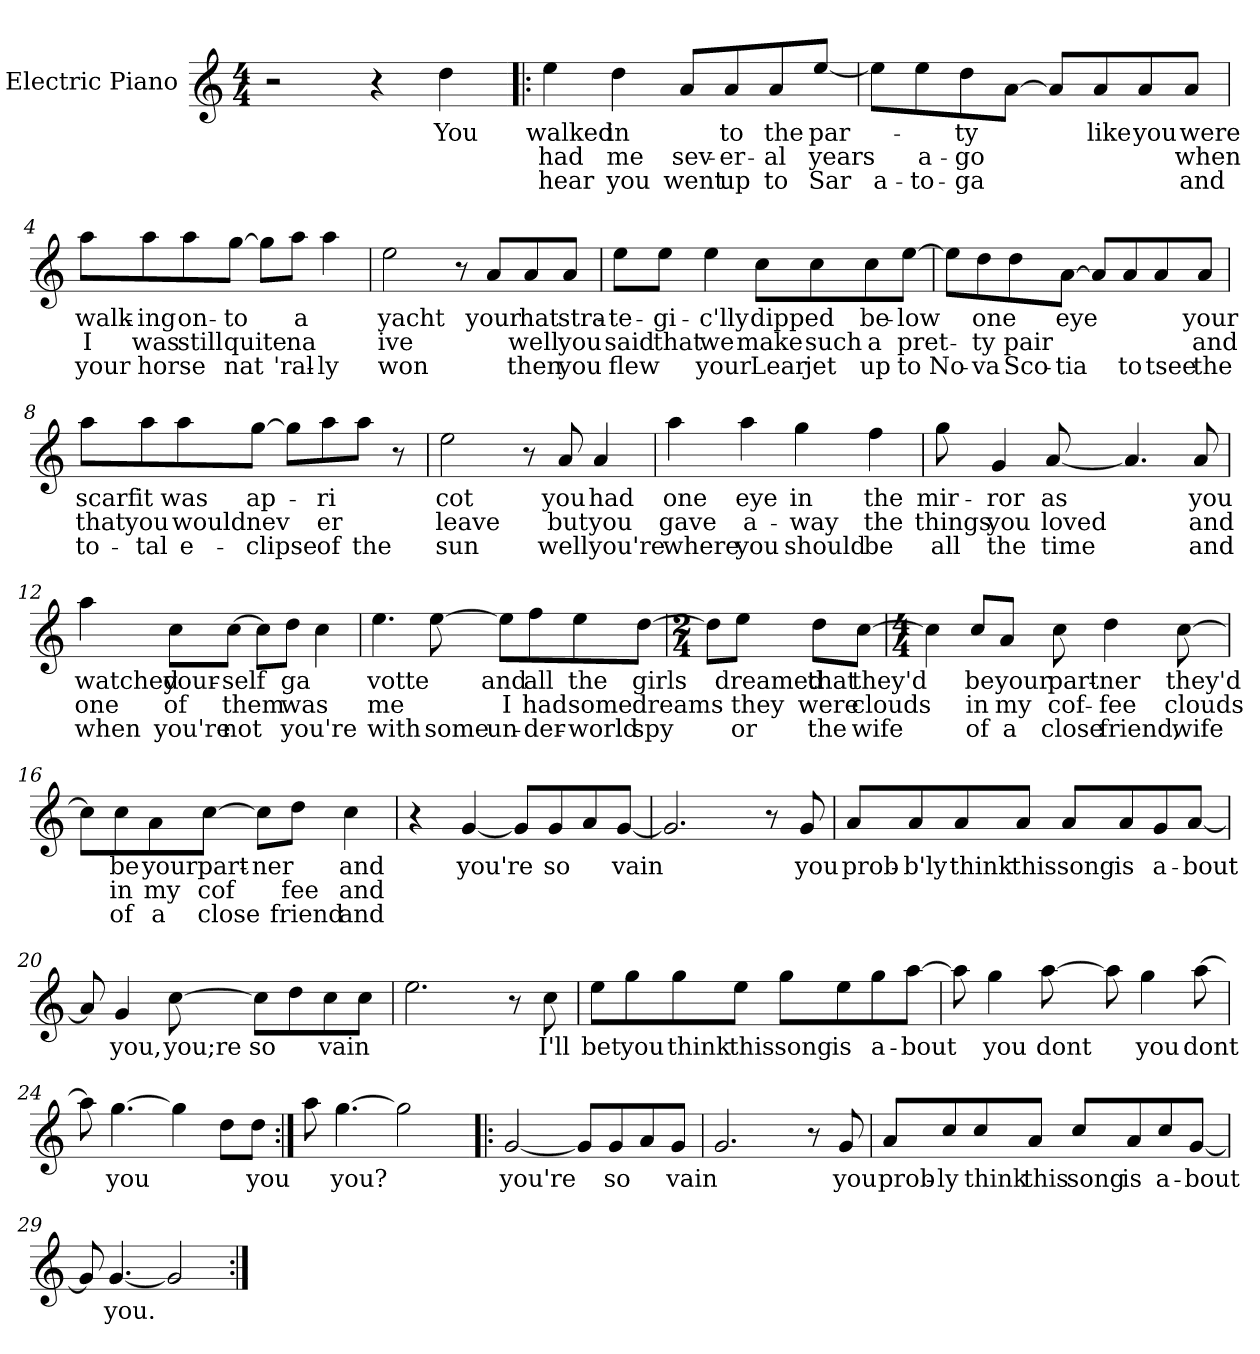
**kern	**text	**text	**text
*part1	*part1	*part1	*part1
*staff1	*staff1	*staff1	*staff1
*I"Electric Piano	*	*	*
*I'E.Pno	*	*	*
*clefG2	*	*	*
*k[]	*	*	*
*C:	*	*	*
*M4/4	*	*	*
=1	=1	=1	=1
2r	.	.	.
4r	.	.	.
4dd\	You	.	.
=2!|:	=2!|:	=2!|:	=2!|:
4ee\	walked	had	hear
4dd\	-in	me	you
8a/L	.	sev-	went
8a/	to	-er-	up
8a/	the	-al	to
[8ee/J	par-	years	Sar
=3	=3	=3	=3
8ee\L]	.	.	a-
8ee\	.	a-	-to-
8dd\	-ty	-go	-ga
[8a\J	.	.	.
8a/L]	.	.	.
8a/	like	.	.
8a/	you	.	.
8a/J	were	when	and
!!LO:LB:g=z
=4	=4	=4	=4
8aa\L	walk-	I	your
8aa\	-ing	was	horse
8aa\	on-	still	.
[8gg\J	-to	quite	-nat
8gg\L]	.	.	.
8aa\J	a	na	'ral-
4aa\	.	.	-ly
=5	=5	=5	=5
2ee\	yacht	ive	won
8r	.	.	.
8a/L	your	.	.
8a/	hat	well	then
8a/J	stra-	you	you
!!LO:LB:g=z
=6	=6	=6	=6
8ee\L	-te-	said	flew
8ee\J	-gi-	that	.
4ee\	-c'lly	we	your
8cc\L	dipped	make	Lear
8cc\	.	such	jet
8cc\	be-	a	up
[8ee\J	-low	pret-	to
=7	=7	=7	=7
8ee\L]	.	.	No-
8dd\	one	-ty	-va
8dd\	.	pair	Sco-
[8a\J	eye	.	-tia
8a/L]	.	.	.
8a/	.	.	to
8a/	.	.	tsee
8a/J	your	and	the
!!LO:LB:g=z
=8	=8	=8	=8
8aa\L	scarf	that	to-
8aa\	it	you	-tal
8aa\	was	would	e-
[8gg\J	ap-	-nev	-clipse
8gg\L]	.	.	.
8aa\	-ri	er	of
8aa\J	.	.	the
8r	.	.	.
=9	=9	=9	=9
2ee\	cot	leave	sun
8r	.	.	.
8a/	you	but	well
4a/	had	you	you're
=10	=10	=10	=10
4aa\	one	gave	where
4aa\	eye	a-	you
4gg\	in	-way	should
4ff\	the	the	be
!!LO:LB:g=z
=11	=11	=11	=11
8gg\	mir-	things	all
4g/	-ror	you	the
[8a/	as	loved	time
4.a/]	.	.	.
8a/	you	and	and
=12	=12	=12	=12
4aa\	watched	one	when
8cc\L	your-	of	you're
[8cc\J	-self	them	not
8cc\L]	.	.	.
8dd\J	ga	was	you're
4cc\	.	.	.
!!LO:LB:g=z
=13	=13	=13	=13
4.ee\	votte	me	with
[8ee\	.	.	some
8ee\L]	and	I	un-
8ff\	all	had	-der-
8ee\	the	some	-world
[8dd\J	girls	dreams	spy
=14	=14	=14	=14
*M2/4	*	*	*
8dd\L]	.	.	.
8ee\J	dreamed	they	or
8dd\L	that	were	the
[8cc\J	they'd	clouds	wife
!!LO:PB:g=z
=15	=15	=15	=15
*M4/4	*	*	*
4cc\]	.	.	.
8cc/L	be	in	of
8a/J	your	my	a
8cc\	part-	cof-	close
4dd\	-ner	-fee	friend,
[8cc\	they'd	clouds	wife
=16	=16	=16	=16
8cc\L]	.	.	.
8cc\	be	in	of
8a\	your	my	a
[8cc\J	part-	-cof	close
8cc\L]	-ner	.	.
8dd\J	.	fee	friend
4cc\	and	and	and
!!LO:LB:g=z
=17	=17	=17	=17
4r	.	.	.
[4g/	you're	.	.
8g/L]	.	.	.
8g/	so	.	.
8a/	.	.	.
[8g/J	vain	.	.
=18	=18	=18	=18
2.g/]	.	.	.
8r	.	.	.
8g/	you	.	.
=19	=19	=19	=19
8a/L	prob-	.	.
8a/	-b'ly	.	.
8a/	think	.	.
8a/J	this	.	.
8a/L	song	.	.
8a/	is	.	.
8g/	a-	.	.
[8a/J	-bout	.	.
!!LO:LB:g=z
=20	=20	=20	=20
8a/]	.	.	.
4g/	you,	.	.
[8cc\	you;re	.	.
8cc\L]	so	.	.
8dd\	.	.	.
8cc\	vain	.	.
8cc\J	.	.	.
=21	=21	=21	=21
2.ee\	.	.	.
8r	.	.	.
8cc\	I'll	.	.
=22	=22	=22	=22
8ee\L	bet	.	.
8gg\	you	.	.
8gg\	think	.	.
8ee\J	this	.	.
8gg\L	song	.	.
8ee\	is	.	.
8gg\	a-	.	.
[8aa\J	-bout	.	.
!!LO:LB:g=z
=23	=23	=23	=23
8aa\]	.	.	.
4gg\	you	.	.
[8aa\	dont	.	.
8aa\]	.	.	.
4gg\	you	.	.
[8aa\	dont	.	.
=24	=24	=24	=24
8aa\]	.	.	.
[4.gg\	you	.	.
4gg\]	.	.	.
8dd\L	.	.	.
8dd\J	you	.	.
=25:|!	=25:|!	=25:|!	=25:|!
8aa\	.	.	.
[4.gg\	you?	.	.
2gg\]	.	.	.
=26!|:	=26!|:	=26!|:	=26!|:
[2g/	you're	.	.
8g/L]	.	.	.
8g/	so	.	.
8a/	.	.	.
8g/J	vain	.	.
!!LO:LB:g=z
=27	=27	=27	=27
2.g/	.	.	.
8r	.	.	.
8g/	you	.	.
=28	=28	=28	=28
8a/L	prob-	.	.
8cc/	-ly	.	.
8cc/	think	.	.
8a/J	this	.	.
8cc/L	song	.	.
8a/	is	.	.
8cc/	a-	.	.
[8g/J	-bout	.	.
=29	=29	=29	=29
8g/]	.	.	.
[4.g/	you.	.	.
2g/]	.	.	.
=:|!	=:|!	=:|!	=:|!
*-	*-	*-	*-
